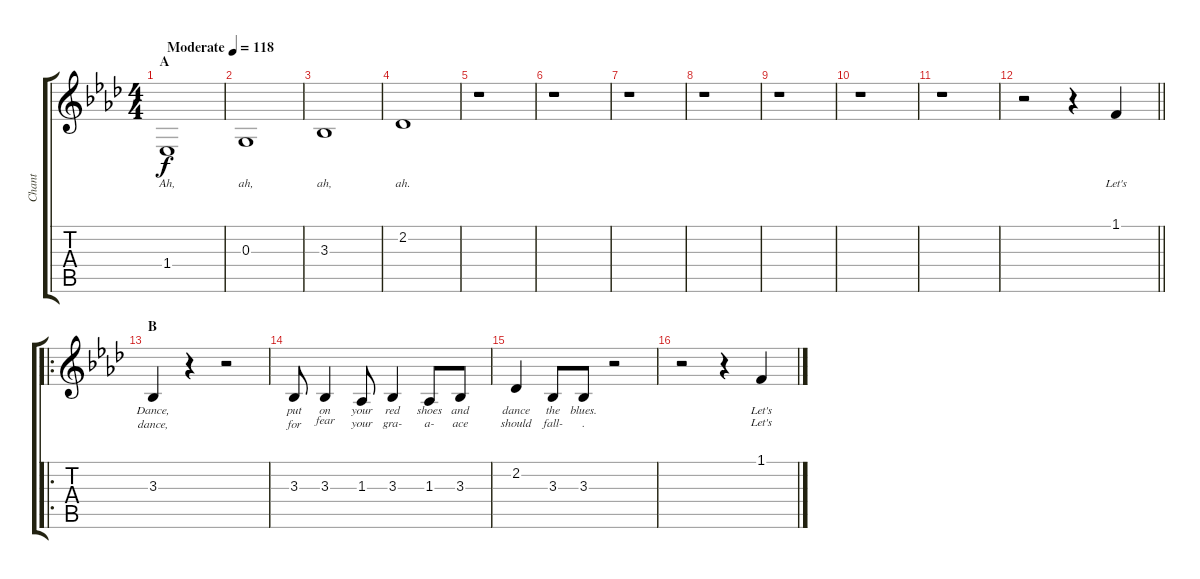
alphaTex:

\track ("Chant" "Chant") {instrument baritonesax}
\staff {score tabs}
\tuning (E4 B3 G3 D3 A2 E2) {hide}
\ts (4 4)
\section ("" "A")
\tempo (118 "Moderate")
\clef g2
\ks ab
1.4.1{lyrics (0 "Ah,") lyrics (1 "") lyrics (2 "") lyrics (3 "") lyrics (4 "") dy f instrument baritonesax} |
0.3.1{lyrics (0 "ah,") lyrics (1 "") lyrics (2 "") lyrics (3 "") lyrics (4 "")} |
3.3.1{lyrics (0 "ah,") lyrics (1 "") lyrics (2 "") lyrics (3 "") lyrics (4 "")} |
2.2.1{lyrics (0 "ah.") lyrics (1 "") lyrics (2 "") lyrics (3 "") lyrics (4 "")} |
r.1 |
r.1 |
r.1 |
r.1 |
r.1 |
r.1 |
r.1 |
\barLineRight lightlight
r.2 r.4 1.1.4{lyrics (0 "Let's") lyrics (1 "") lyrics (2 "") lyrics (3 "") lyrics (4 "")} |
\ro
\section ("" "B")
3.3.4{lyrics (0 "Dance,") lyrics (1 "dance,") lyrics (2 "") lyrics (3 "") lyrics (4 "")} r.4 r.2 |
3.3.8{lyrics (0 "put") lyrics (1 "for") lyrics (2 "") lyrics (3 "") lyrics (4 "")} 3.3.4{lyrics (0 "on") lyrics (1 "fear") lyrics (2 "") lyrics (3 "") lyrics (4 "")} 1.3.8{lyrics (0 "your") lyrics (1 "your") lyrics (2 "") lyrics (3 "") lyrics (4 "")} 3.3.4{lyrics (0 "red") lyrics (1 "gra-") lyrics (2 "") lyrics (3 "") lyrics (4 "")} 1.3.8{lyrics (0 "shoes") lyrics (1 "a-") lyrics (2 "") lyrics (3 "") lyrics (4 "")} 3.3.8{lyrics (0 "and") lyrics (1 "ace") lyrics (2 "") lyrics (3 "") lyrics (4 "")} |
2.2.4{lyrics (0 "dance") lyrics (1 "should") lyrics (2 "") lyrics (3 "") lyrics (4 "")} 3.3.8{lyrics (0 "the") lyrics (1 "fall-") lyrics (2 "") lyrics (3 "") lyrics (4 "")} 3.3.8{lyrics (0 "blues.") lyrics (1 ".") lyrics (2 "") lyrics (3 "") lyrics (4 "")} r.2 |
r.2 r.4 1.1.4{lyrics (0 "Let's") lyrics (1 "Let's") lyrics (2 "") lyrics (3 "") lyrics (4 "")}
